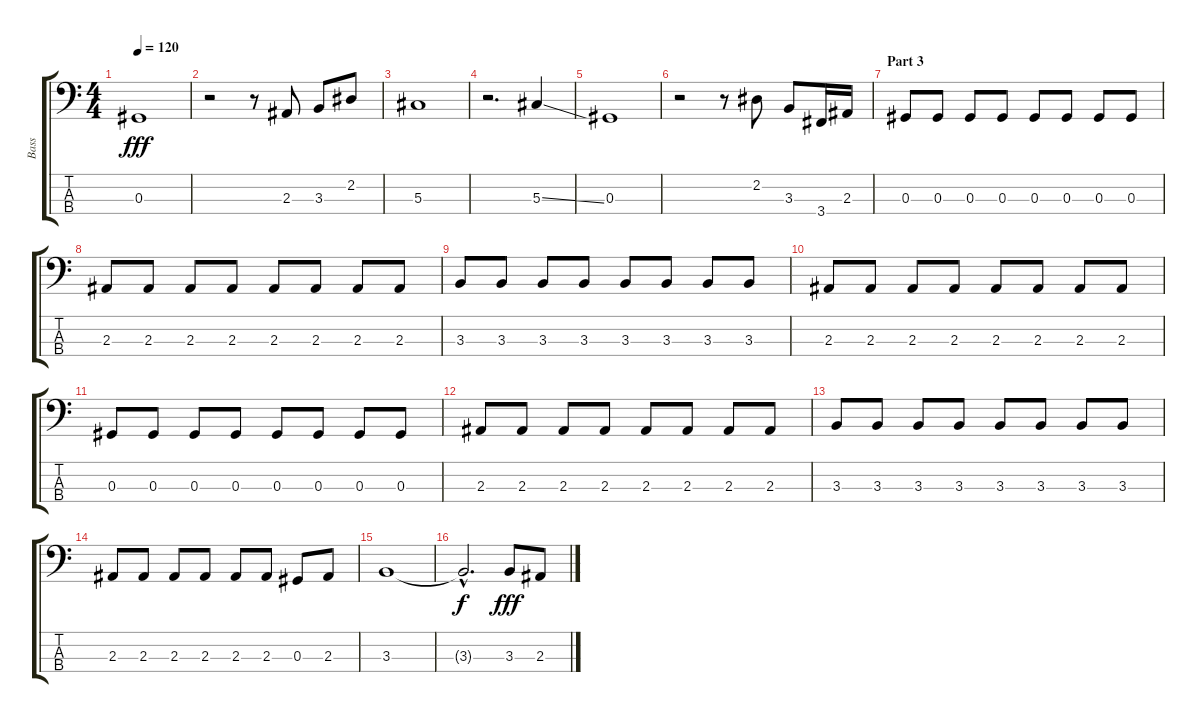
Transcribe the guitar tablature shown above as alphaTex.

\track ("Bass" "Bass") {instrument electricbassfinger}
\staff {score tabs}
\tuning (Gb2 Db2 Ab1 Eb1) {hide}
\ts (4 4)
\tempo 120
\clef f4
\ks c
0.3.1{dy fff} |
r.2 r.8 2.3.8 3.3.8 2.2.8 |
5.3.1 |
r.2{d} 5.3{ss}.4 |
0.3.1 |
r.2 r.8 2.2.8 3.3.8 3.4.16 2.3.16 |
\section ("" "Part 3")
0.3.8 0.3.8 0.3.8 0.3.8 0.3.8 0.3.8 0.3.8 0.3.8 |
2.3.8 2.3.8 2.3.8 2.3.8 2.3.8 2.3.8 2.3.8 2.3.8 |
3.3.8 3.3.8 3.3.8 3.3.8 3.3.8 3.3.8 3.3.8 3.3.8 |
2.3.8 2.3.8 2.3.8 2.3.8 2.3.8 2.3.8 2.3.8 2.3.8 |
0.3.8 0.3.8 0.3.8 0.3.8 0.3.8 0.3.8 0.3.8 0.3.8 |
2.3.8 2.3.8 2.3.8 2.3.8 2.3.8 2.3.8 2.3.8 2.3.8 |
3.3.8 3.3.8 3.3.8 3.3.8 3.3.8 3.3.8 3.3.8 3.3.8 |
2.3.8 2.3.8 2.3.8 2.3.8 2.3.8 2.3.8 0.3.8 2.3.8 |
3.3.1 |
3.3{hac t}.2{d dy f} 3.3.8{dy fff} 2.3.8
